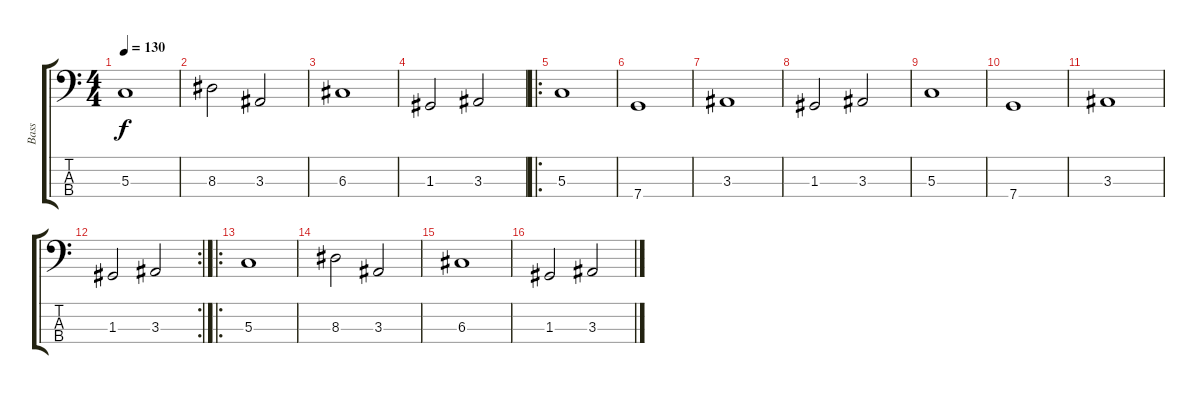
\track ("Bass" "Bass") {instrument fretlessbass}
\staff {score tabs}
\tuning (F2 C2 G1 C1) {hide}
\ts (4 4)
\tempo 130
\clef f4
\ks c
5.3.1{dy f} |
8.3.2 3.3.2 |
6.3.1 |
1.3.2 3.3.2 |
\ro
5.3.1 |
7.4.1 |
3.3.1 |
1.3.2 3.3.2 |
5.3.1 |
7.4.1 |
3.3.1 |
\rc 2
1.3.2 3.3.2 |
\ro
5.3.1 |
8.3.2 3.3.2 |
6.3.1 |
1.3.2 3.3.2
